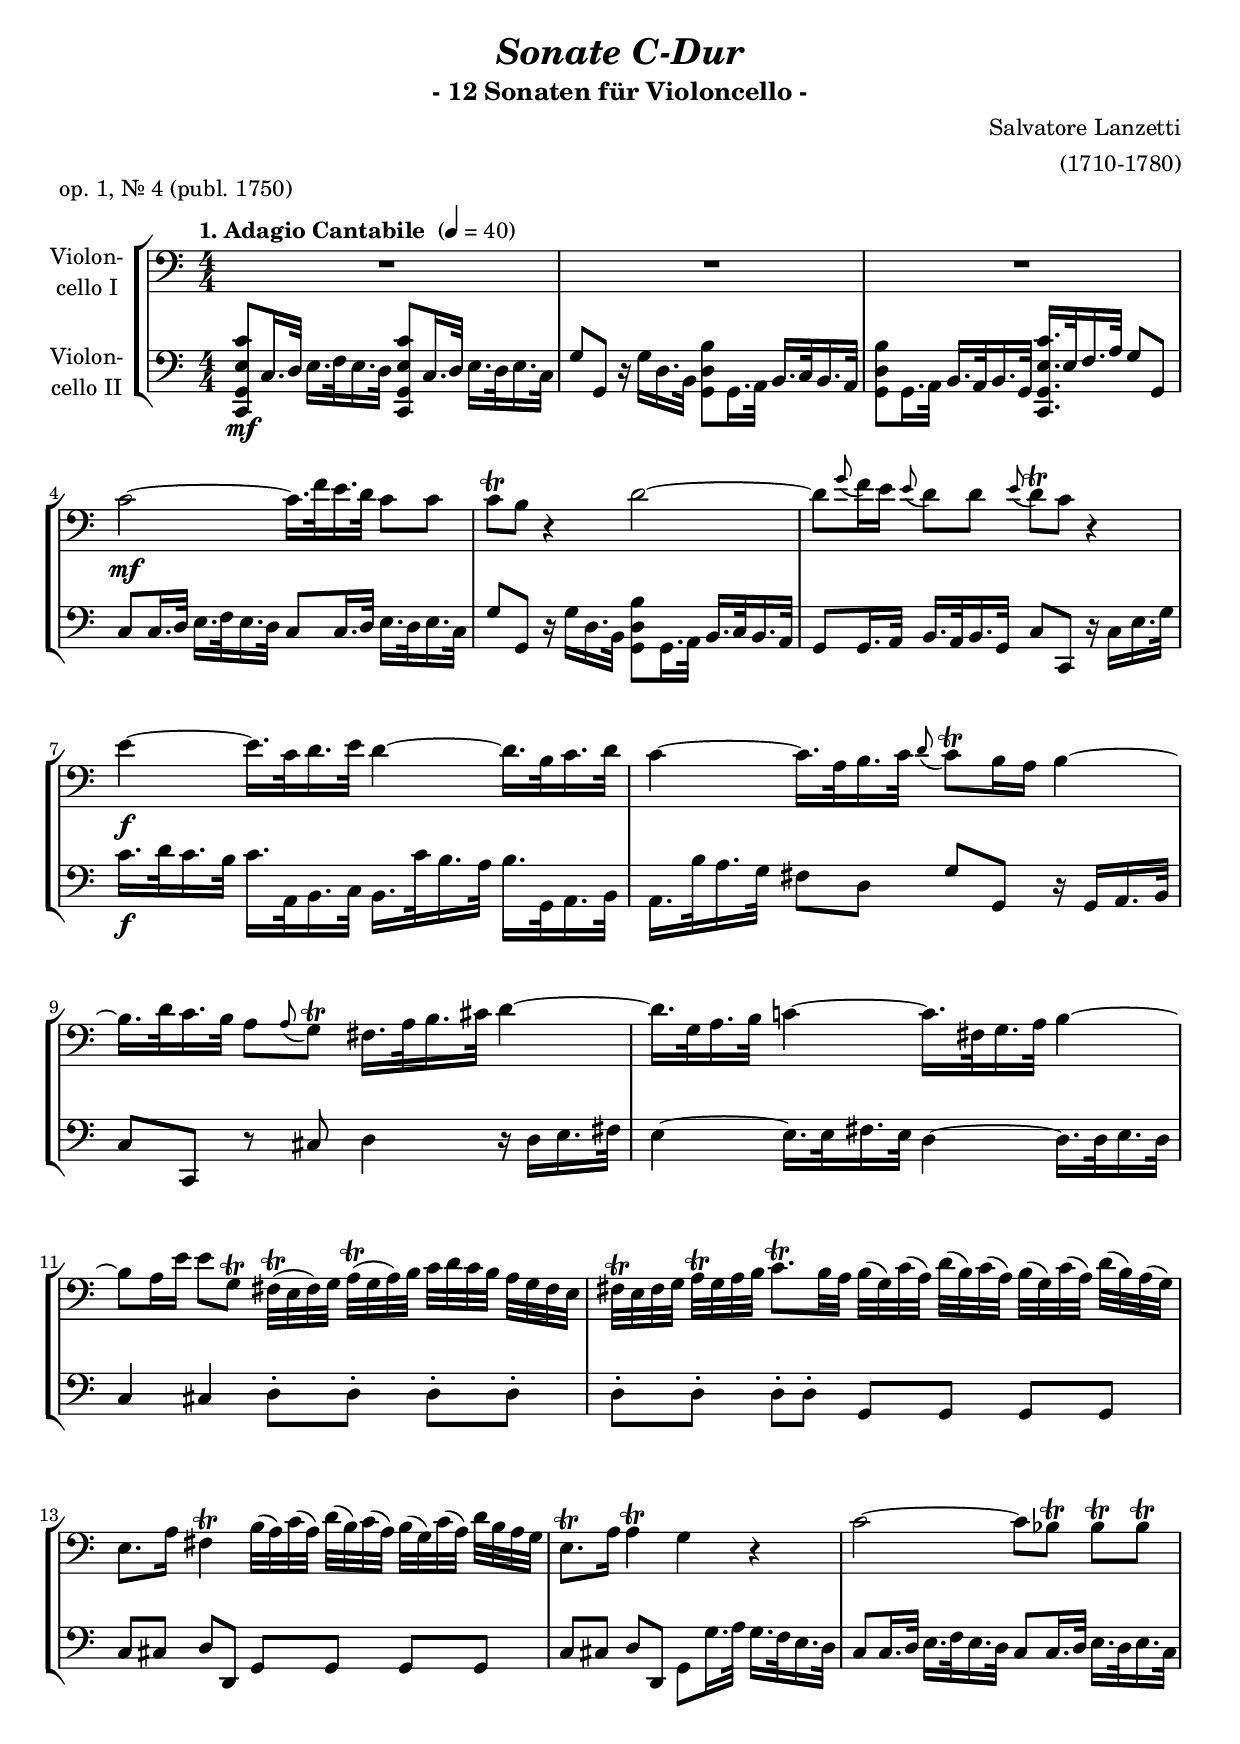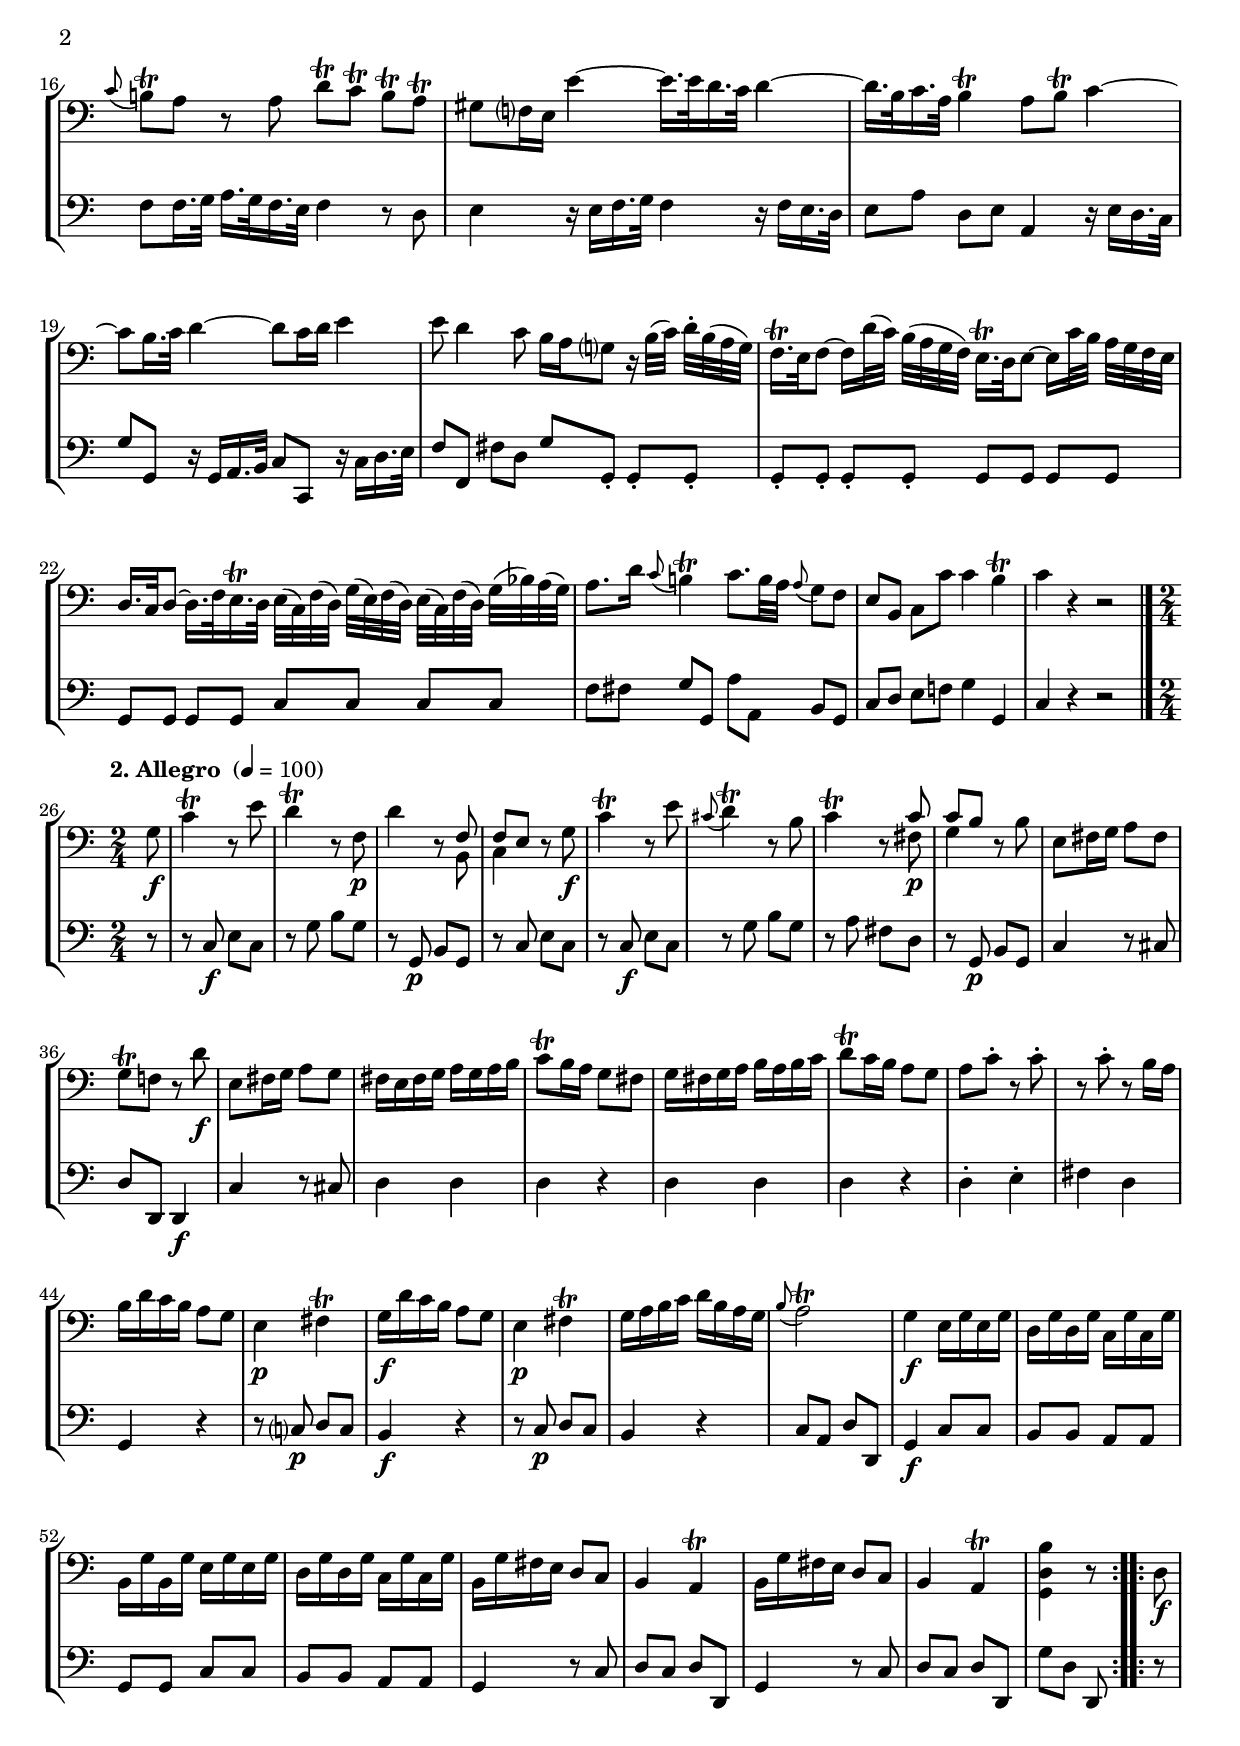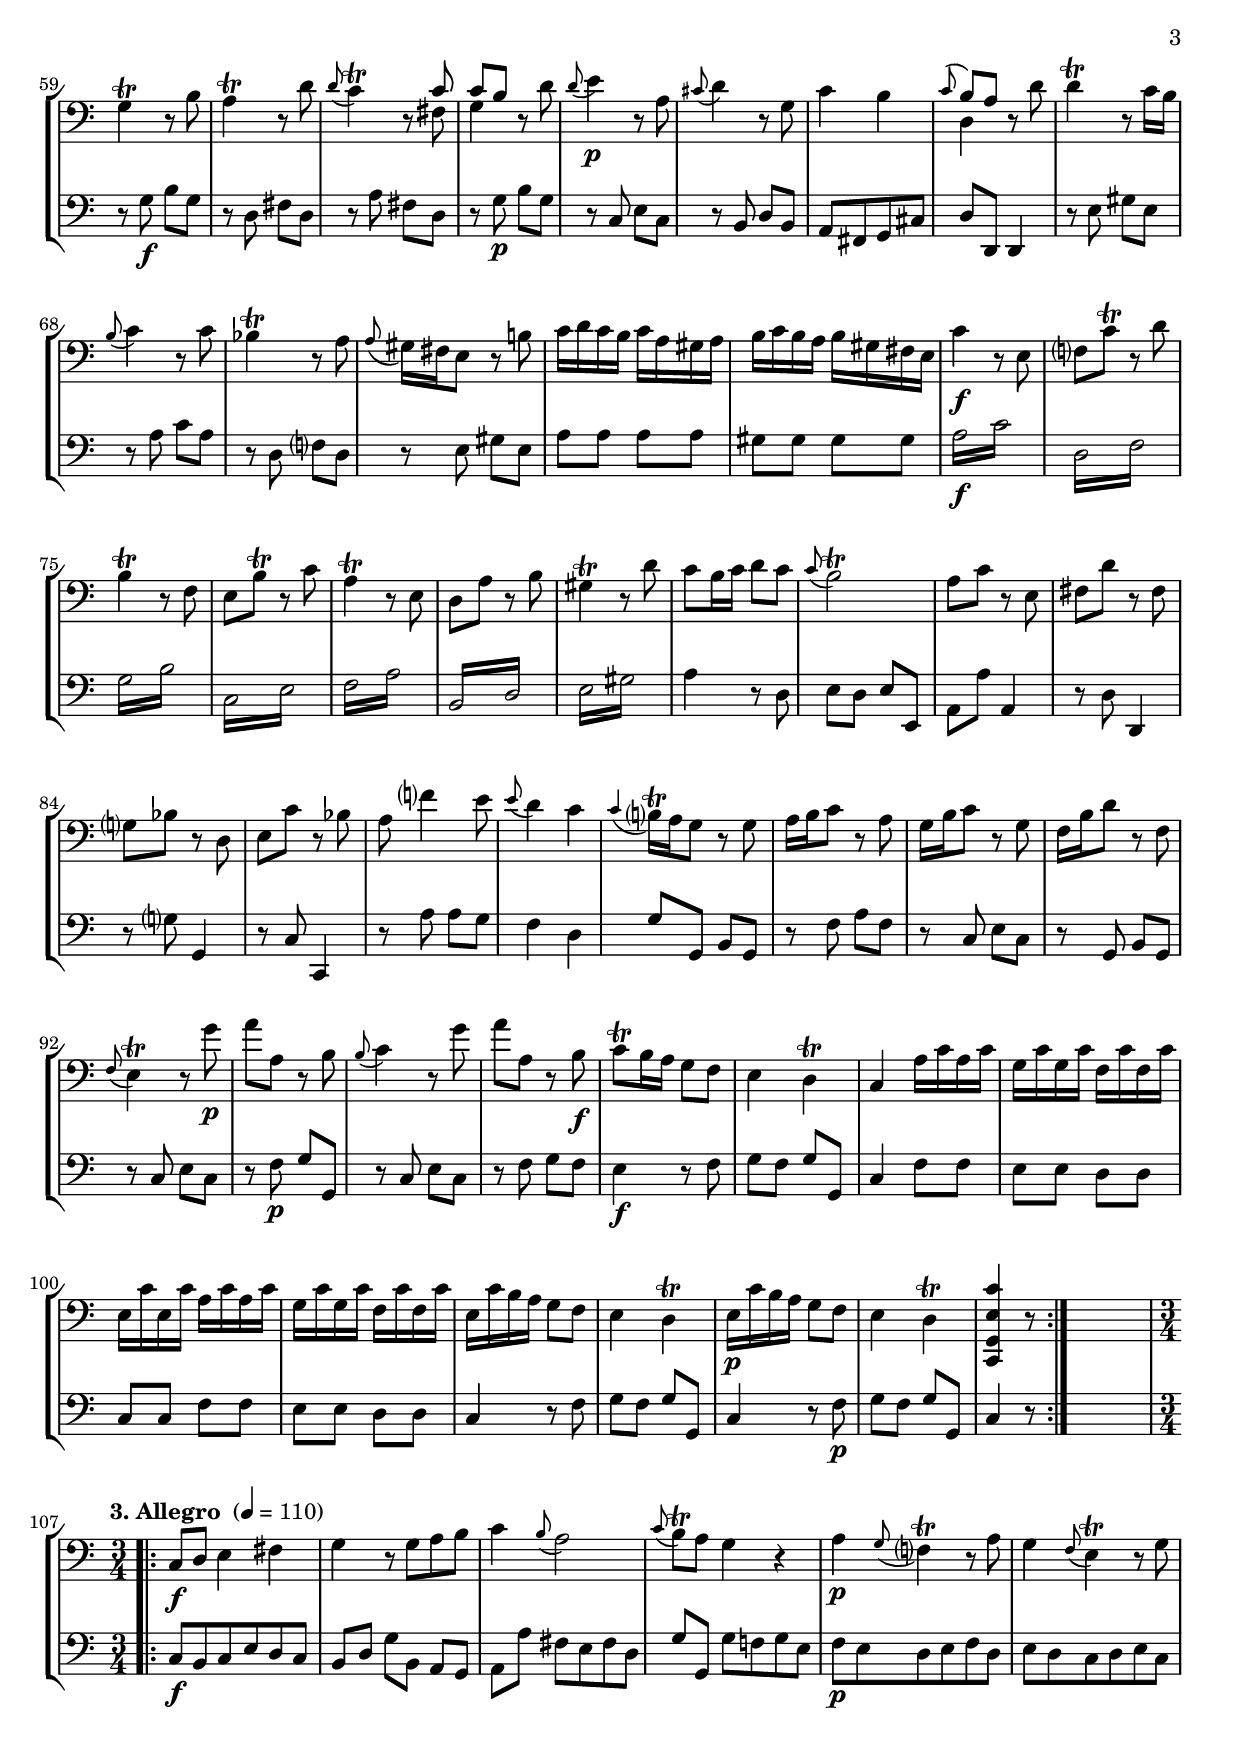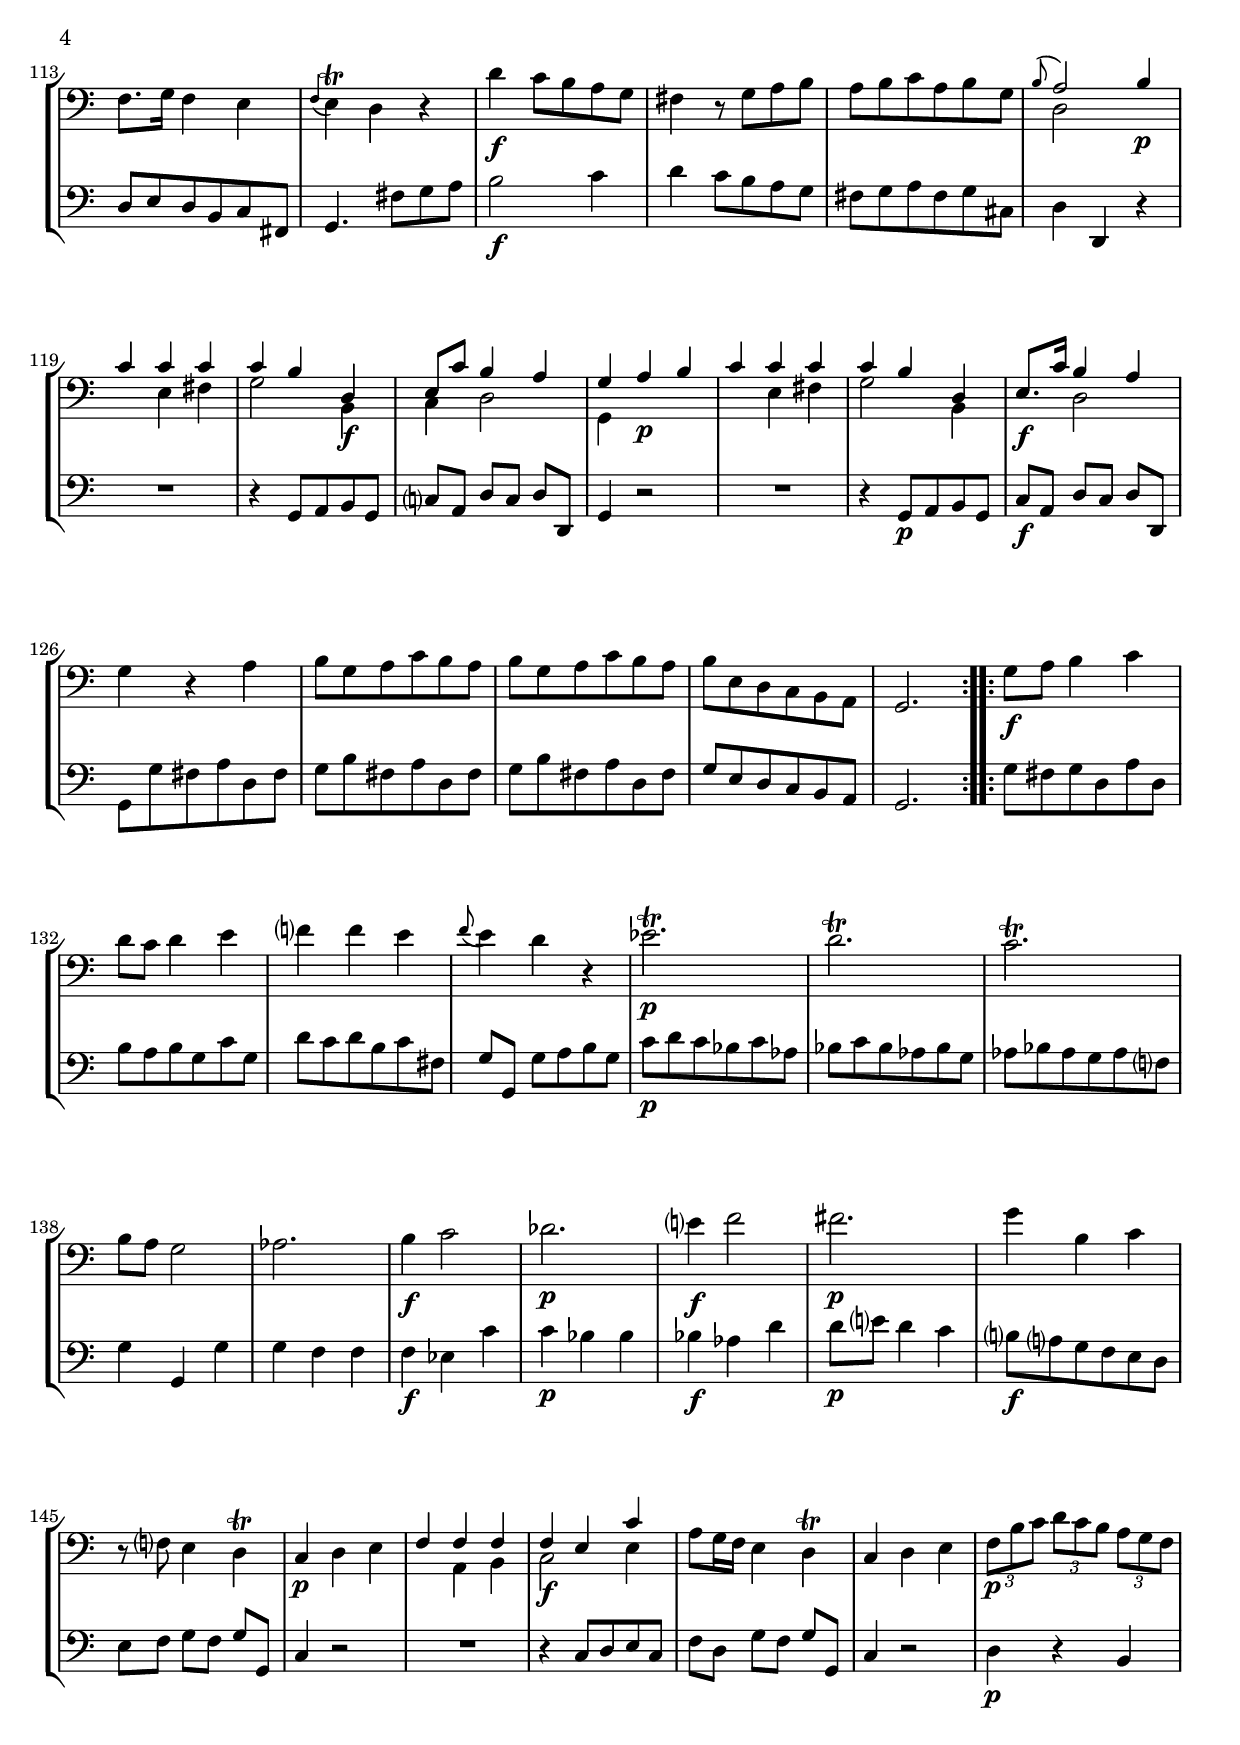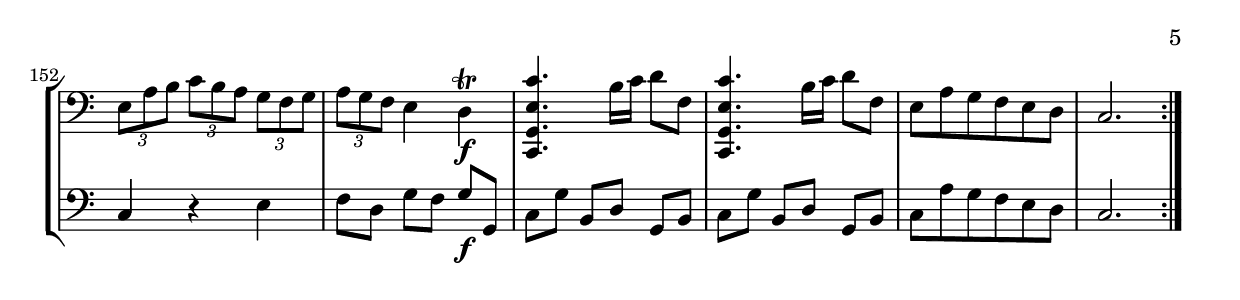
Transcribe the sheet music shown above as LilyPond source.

\version "2.18.2"
\include "deutsch.ly"
  
#(set-global-staff-size 19.675)

\header {
  title     = \markup \bold \italic "Sonate C-Dur"
  subtitle  = "- 12 Sonaten für Violoncello -"
  composer  = "Salvatore Lanzetti"
  arranger  = "(1710-1780)"
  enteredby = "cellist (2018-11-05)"
  piece     = "op. 1, Nr. 4 (publ. 1750)"
}

voiceconsts = {
  \key c \major
  \time 4/4
  \clef "bass"
  \numericTimeSignature
  \compressFullBarRests
  % Set default beaming for all staves
  \set Timing.beamExceptions = #'()
  \set Timing.baseMoment     = #(ly:make-moment 1 4)
  \set Timing.beatStructure  = #'(1 1 1 1)
}

micl = "clarinet"
mifl = "flute"
miob = "oboe"
mifh = "french horn"
misx = "tenor sax"
mist = "string ensemble 1"
miba = "cello"

introa = {        \tempo "1. Adagio Cantabile "  4=40 }
introb = { \break \tempo "2. Allegro "           4=100 \time 2/4 }
introc = { \break \tempo "3. Allegro "           4=110 \time 3/4 }

dcaf = \mark \markup \box \italic "D.C. al Fine"
fine = \mark \markup \box \italic "Fine"

va = \relative c' {
  \voiceconsts

  \introa
  R1*3
  c2~\mf c16. f32 e16. d32 c8 c
  c\trill h r4 d2~
  d8 \appoggiatura g f16 e \appoggiatura e8 d d \appoggiatura e d\trill c r4
  e~\f e16. c32 d16. e32 d4~ d16. h32 c16. d32

  c4~ c16. a32 h16. c32 \appoggiatura d8 c\trill h16 a h4~
  h16. d32 c16. h32 a8 \appoggiatura a g\trill fis16. a32 h16. cis32 d4~
  d16. g,32 a16. h32 c!4~ c16. fis,32 g16. a32 h4~
  h8 a16 e' e8 g,\trill fis32(\trill e fis) g a[(\trill g a) h] c d c h a[ g fis e]
  fis\trill e fis g a[\trill g a h] c8.\trill h32 a h[( g) c( a)] d( h) c( a) h[( g) c( a)] d( h) a( g)
  e8. a16 fis4\trill h32( a) c( a) d[( h) c( a)] h( g) c( a) d[ h a g]
  e8.\trill a16 a4\trill g r

  c2~ c8 b\trill b\trill b\trill
  \appoggiatura c h!\trill a r a d\trill c\trill h\trill a\trill
  gis f?16 e e'4~ e16. e32 d16. c32 d4~
  d16. h32 c16. a32 h4\trill a8 h\trill c4~
  c8 h16. c32 d4~ d8 c16 d e4
  e8 d4 c8 h16 a g?8 r16 h32( c) d[-. h( a g)]
  f16.\trill e32 f8~ f16 d'32( c) h[( a g f)] e16.\trill d32 e8~ e16 c'32 h a[ g f e]
  d16. c32 d8~ d16. f32 e16.\trill d32 e( c) f( d) g[( e) f( d)] e( c) f( d) g[( b) a( g)]
  a8. d16 \appoggiatura c8 h!4\trill c8. h32 a \appoggiatura a8 g f
  e h c c' c4 h\trill
  c r r2 \bar "|."

  \introb
  \repeat volta 2 {
    \partial 8 g8\f
    c4\trill r8 e
    d4\trill r8 f,\p
    d'4 r8 << {
      f,
      f e
    } \\ {
      h
      c4 } >> r8 g'\f
    c4\trill r8 e
    \appoggiatura cis d4\trill r8 h
    c4\trill r8 << {
      c
      c h
    } \\ {
      fis\p
      g4 } >> r8 h
    e, fis16 g a8 fis
    g\trill f! r d'\f

    e, fis16 g a8 g
    fis16 e fis g a g a h
    c8\trill h16 a g8 fis
    g16 fis g a h a h c
    d8\trill c16 h a8 g
    a c-. r c-.
    r c-. r h16 a
    h d c h a8 g

    e4\p fis\trill
    g16\f d' c h a8 g
    e4\p fis\trill
    g16 a h c d h a g
    \appoggiatura h8 a2\trill
    g4\f e16 g e g
    d g d g c, g' c, g'
    h, g' h, g' e g e g

    d g d g c, g' c, g'
    h, g' fis e d8 c
    h4 a\trill
    h16 g' fis e d8 c
    h4 a\trill
    <g d' h'> r8
  }
  \repeat volta 2 {
    d'\f
    g4\trill r8 h
    a4\trill r8 d
    \appoggiatura d c4\trill r8 << {
      c
      c h
    } \\ {
      fis
      g4 } >> r8 d'
    \appoggiatura d e4\p r8 a,
    \appoggiatura cis d4 r8 g,
    c4 h
    << { \appoggiatura c8 h a } \\ d,4 >> r8 d'
    d4\trill r8 c16 h
    \appoggiatura h8 c4 r8 c
    b4\trill r8 a
    \appoggiatura a gis16 fis e8 r h'!

    c16 d c h c a gis a
    h c h a h gis fis e
    c'4\f r8 e,
    f? c'\trill r d
    h4\trill r8 f
    e h'\trill r c
    
    a4\trill r8 e
    d a' r h
    gis4\trill r8 d'
    c h16 c d8 c
    \appoggiatura c h2\trill
    a8 c r e,
    fis d' r fis,

    g? b r d,
    e c' r b
    a f'?4 e8
    \appoggiatura e d4 c
    \appoggiatura c h?16\trill a g8 r g
    a16 h c8 r a
    g16 h c8 r g
    f16 h d8 r f,
    \appoggiatura f e4\trill r8 g'\p
    a a, r h
    \appoggiatura h c4 r8 g'
    a a, r h\f
    c\trill h16 a g8 f
    e4 d\trill
    c a'16 c a c
    g c g c f, c' f, c'
    e, c' e, c' a c a c
    g c g c f, c' f, c'
    e, c' h a g8 f
    e4 d\trill
    e16\p c' h a g8 f
    e4 d\trill
    <c, g' e' c'> r8
  } s

  \introc
  \repeat volta 2 {
    c'8\f d e4 fis
    g r8 g a h

    c4 \appoggiatura h8 a2
    \appoggiatura c8 h\trill a g4 r
    a\p \appoggiatura g8 f?4\trill r8 a
    g4 \appoggiatura f8 e4\trill r8 g
    f8. g16 f4 e
    \appoggiatura f e4\trill d r
    d'\f c8 h a g

    fis4 r8 g a h
    a h c a h g
    << {
      \appoggiatura h a2 h4
      c c c
      c h d,
      e8 c' h4 a
      g a h
      c c c
      c h d,
      e8. c'16 h4 a
    } \\ {
      d,2 s4\p
      s e fis
      g2 h,4\f
      c d2
      g,4 s2\p
      s4 e' fis
      g2 h,4
      s\f d2
    } >>

    g4 r a
    h8 g a c h a
    h g a c h a
    h e, d c h a
    g2.
  }
  
  \repeat volta 2 {
    g'8\f a h4 c
    d8 c d4 e
    f? f e

    \appoggiatura f8 e4 d r
    es2.\trill\p
    d\trill
    c\trill
    h8 a g2
    as2.
    h4\f c2
    des2.\p
    e?4\f f2

    fis2.\p
    g4 h, c
    r8 f,? e4 d\trill
    c\p d e
    << {
      f f f
      f e c'
    } \\ {
      s a, h
      c2\f e4
    } >>
    a8 g16 f e4 d\trill
    c d e
    \tuplet 3/2 4 {
      f8\p h c d[ c h] a g f

      e a h c[ h a] g f g
      a g f
    } e4 d\trill\f
    <c, g' e' c'>4. h''16 c d8 f,
    <c, g' e' c'>4. h''16 c d8 f,
    e a g f e d
    c2.
  }
}

vb = \relative c, {
  \voiceconsts

  \introa
  <c g' e' c'>8\mf c'16. d32 e16. f32 e16. d32 <c, g' e' c'>8 c'16. d32 e16. d32 e16. c32
  g'8 g, r16 g' d16. h32 <g d' h'>8 g16. a32 h16. c32 h16. a32

  <g d' h'>8 g16. a32 h16. a32 h16. g32<c, g' e' c'>16. e'32 f16. a32 g8 g,
  c c16. d32 e16. f32 e16. d32 c8 c16. d32 e16. d32 e16. c32
  g'8 g, r16 g' d16. h32 <g d' h'>8 g16. a32 h16. c32 h16. a32
  
  g8 g16. a32 h16. a32 h16. g32 c8 c, r16 c' e16. g32
  c16.\f d32 c16. h32 c16. a,32 h16. c32 h16. c'32 h16. a32 h16. g,32 a16. h32

  a16. h'32 a16. g32 fis8 d g g, r16 g a16. h32
  c8 c, r cis' d4 r16 d e16. fis32
  e4~ e16. e32 fis16. e32 d4~ d16. d32 e16. d32
  c4 cis d8-. d-. d-. d-.
  d-. d-. d-. d-. g, g g g
  c cis d d, g g g g

  c cis d d, g g'16. a32 g16. f32 e16. d32
  c8 c16. d32 e16. f32 e16. d32 c8 c16. d32 e16. d32 e16. c32
  f8 f16. g32 a16. g32 f16. e32 f4 r8 d
  e4 r16 e f16. g32 f4 r16 f e16. d32
  e8 a d, e a,4 r16 e' d16. c32
  g'8 g, r16 g a16. h32 c8 c, r16 c' d16. e32
  f8 f, fis' d g g,-. g-. g-.
  g-. g-. g-. g-. g g g g
  g g g g c c c c
  f fis g g, a' a, h g
  c d e f! g4 g,
  c r r2 \bar "|."

  \introb
  \repeat volta 2 {
    \partial 8 r8
    r c\f e c
    r g' h g
    r g,\p h g
    r c e c
    r c\f e c
    r g' h g
    r a fis d
    r g,\p h g
    c4 r8 cis
    d d, d4\f

    c' r8 cis
    d4 d
    d r
    d d
    d r
    d-. e-.
    fis d
    g, r

    r8 c?\p d c
    h4\f r
    r8 c\p d c
    h4 r
    c8 a d d,
    g4\f c8 c
    h h a a
    g g c c

    h h a a
    g4 r8 c
    d c d d,
    g4 r8 c
    d c d d,
    g' d d,
  }
  
  \repeat volta 2 {
    r
    r g'\f h g
    r d fis d
    r a' fis d

    r g\p h g
    r c, e c
    r h d h
    a[ fis g cis]
    d d, d4
    r8 e' gis e
    r a c a
    r d, f? d
    r e gis e

    a a a a
    gis gis gis gis
    \repeat tremolo 4 { a16\f c }
    \repeat tremolo 4 { d, f }
    \repeat tremolo 4 { g h }
    \repeat tremolo 4 { c, e }

    \repeat tremolo 4 { f a }
    \repeat tremolo 4 { h, d }
    \repeat tremolo 4 { e gis }
    a4 r8 d,
    e d e e,
    a a' a,4
    r8 d d,4

    r8 g'? g,4
    r8 c c,4
    r8 a'' a g
    f4 d
    g8 g, h g
    r f' a f
    r c e c
    r g h g
    r c e c
    r f\p g g,

    r c e c
    r f g f
    e4\f r8 f
    g f g g,
    c4 f8 f
    e e d d
    c c f f
    e e d d

    c4 r8 f
    g f g g,
    c4 r8 f\p
    g f g g,
    c4 r8
  } s

  \introc
  \repeat volta 2 {
    c8\f h c e d c
    h d g[ h,] a g

    a[ a'] fis e fis d
    g[ g,] g' f! g e
    f\p e d e f d
    e d c d e c
    d e d h c fis,
    g4. fis'8 g a
    h2\f c4

    d c8 h a g
    fis g a fis g cis,
    d4 d, r
    R2.
    r4 g8 a h g
    c? a d[ c] d d,
    g4 r2
    R2.
    r4 g8\p a h g
    c\f a d[ c] d d,

    g g' fis a d, fis
    g h fis a d, fis
    g h fis a d, fis
    g e d c h a
    g2.
  }
  \repeat volta 2 {
    g'8 fis g d a' d,
    h' a h g c g
    d' c d h c fis,

    g[ g,] g' a h g
    c\p d c b c as
    b c b as b g
    as b as g as f?
    g4 g, g'
    g f f
    f\f es c'
    c\p b b
    b\f as d

    d8\p e? d4 c
    h?8\f a? g f e d
    e f g[ f] g g,
    c4 r2
    R2.
    r4 c8 d e c
    f d g[ f] g g,
    c4 r2
    d4\p r h

    c r e
    f8 d g[ f] g\f g,
    c g' h,[ d] g, h
    c g' h,[ d] g, h
    c a' g f e d
    c2.
  }
}


music = \new StaffGroup <<
      \new Staff {
	\set Staff.midiInstrument = \miba
	\set Staff.instrumentName = \markup \center-column { "Violon-" "cello I" }
	\transpose c c { \va }
      }

      \new Staff {
	\set Staff.midiInstrument = \miba
	\set Staff.instrumentName = \markup \center-column { "Violon-" "cello II" }
	\transpose c c { \vb }
      }
>>

\book {
  \score {
    \music
    \layout {}
  }

  \score {
    \unfoldRepeats \music

    \midi {
      \context {
        \Score
      }
    }
  }
}
